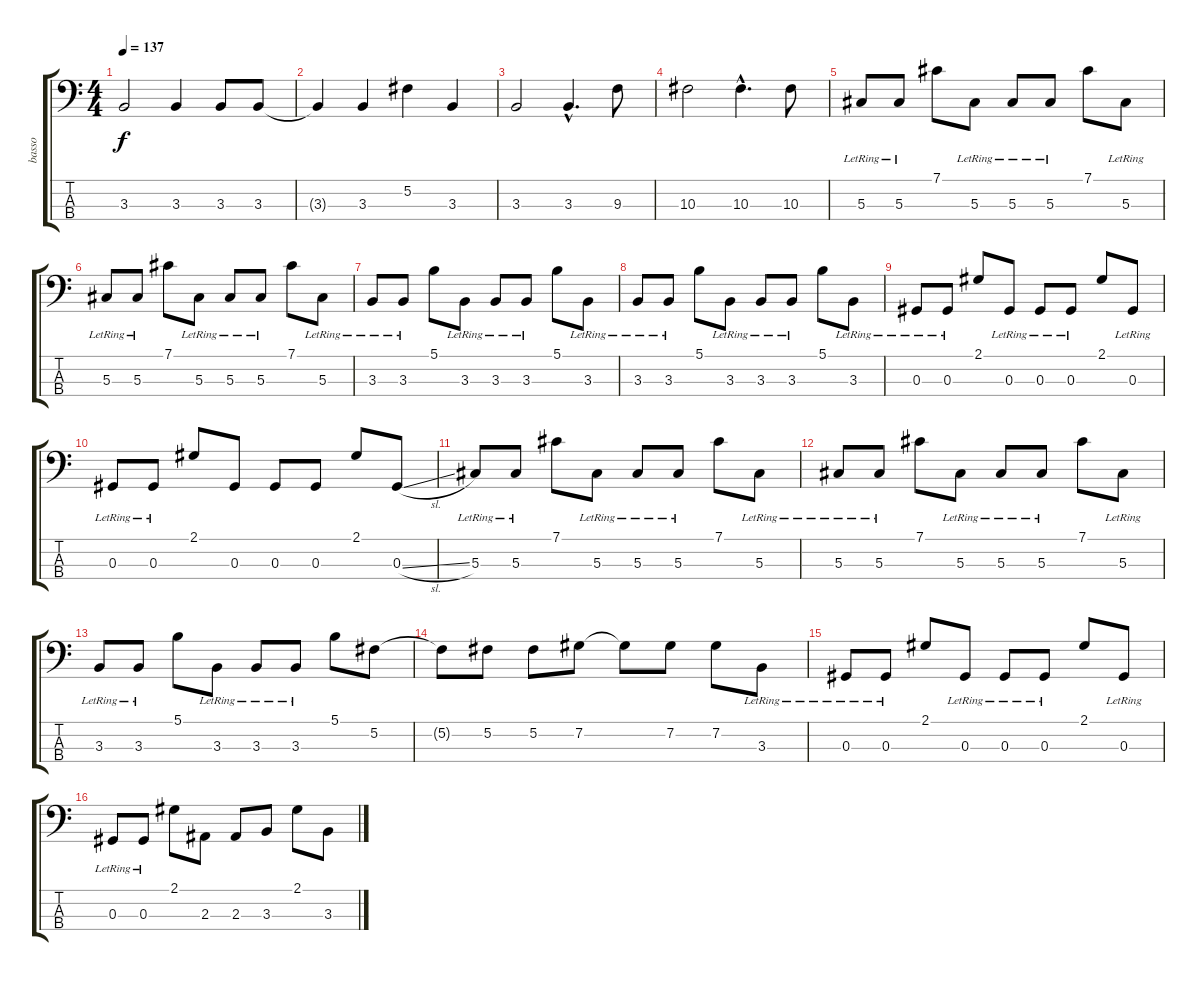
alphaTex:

\track ("basso" "basso") {instrument electricbassfinger}
\staff {score tabs}
\tuning (Gb2 Db2 Ab1 Eb1) {hide}
\ts (4 4)
\tempo 137
\clef f4
\ks c
3.3.2{dy f} 3.3.4 3.3.8 3.3.8 |
3.3{t}.4 3.3.4 5.2.4 3.3.4 |
3.3.2 3.3{hac}.4{d} 9.3.8 |
10.3.2 10.3{hac}.4{d} 10.3.8 |
5.3{lr}.8{instrument electricbassfinger} 5.3{lr}.8 7.1.8 5.3{lr}.8 5.3{lr}.8 5.3{lr}.8 7.1.8 5.3{lr}.8 |
5.3{lr}.8 5.3{lr}.8 7.1.8 5.3{lr}.8 5.3{lr}.8 5.3{lr}.8 7.1.8 5.3{lr}.8 |
3.3{lr}.8 3.3{lr}.8 5.1.8 3.3{lr}.8 3.3{lr}.8 3.3{lr}.8 5.1.8 3.3{lr}.8 |
3.3{lr}.8 3.3{lr}.8 5.1.8 3.3{lr}.8 3.3{lr}.8 3.3{lr}.8 5.1.8 3.3{lr}.8 |
0.3{lr}.8 0.3{lr}.8 2.1.8 0.3{lr}.8 0.3{lr}.8 0.3{lr}.8 2.1.8 0.3{lr}.8 |
0.3{lr}.8 0.3{lr}.8 2.1.8 0.3.8 0.3.8 0.3.8 2.1.8 0.3{sl}.8 |
5.3{lr}.8 5.3{lr}.8 7.1.8 5.3{lr}.8 5.3{lr}.8 5.3{lr}.8 7.1.8 5.3{lr}.8 |
5.3{lr}.8 5.3{lr}.8 7.1.8 5.3{lr}.8 5.3{lr}.8 5.3{lr}.8 7.1.8 5.3{lr}.8 |
3.3{lr}.8 3.3{lr}.8 5.1.8 3.3{lr}.8 3.3{lr}.8 3.3{lr}.8 5.1.8 5.2.8 |
5.2{t}.8 5.2.8 5.2.8 7.2.8 7.2{t}.8 7.2.8 7.2.8 3.3{lr}.8 |
0.3{lr}.8 0.3{lr}.8 2.1.8 0.3{lr}.8 0.3{lr}.8 0.3{lr}.8 2.1.8 0.3{lr}.8 |
0.3{lr}.8 0.3{lr}.8 2.1.8 2.3.8 2.3.8 3.3.8 2.1.8 3.3{sl}.8
